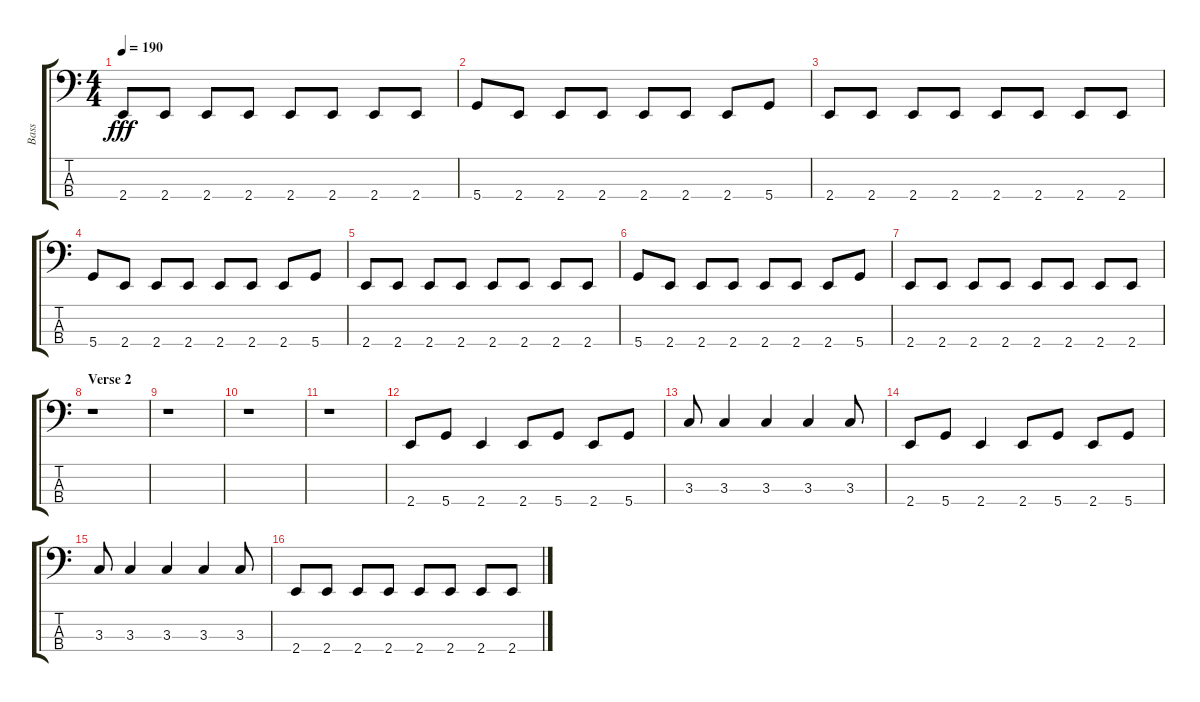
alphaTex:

\track ("Bass" "Bass") {instrument electricbassfinger}
\staff {score tabs}
\tuning (G2 D2 A1 D1) {hide}
\ts (4 4)
\tempo 190
\clef f4
\ks c
2.4.8{dy fff} 2.4.8 2.4.8 2.4.8 2.4.8 2.4.8 2.4.8 2.4.8 |
5.4.8 2.4.8 2.4.8 2.4.8 2.4.8 2.4.8 2.4.8 5.4.8 |
2.4.8 2.4.8 2.4.8 2.4.8 2.4.8 2.4.8 2.4.8 2.4.8 |
5.4.8 2.4.8 2.4.8 2.4.8 2.4.8 2.4.8 2.4.8 5.4.8 |
2.4.8 2.4.8 2.4.8 2.4.8 2.4.8 2.4.8 2.4.8 2.4.8 |
5.4.8 2.4.8 2.4.8 2.4.8 2.4.8 2.4.8 2.4.8 5.4.8 |
2.4.8 2.4.8 2.4.8 2.4.8 2.4.8 2.4.8 2.4.8 2.4.8 |
\section ("" "Verse 2")
r.1 |
r.1 |
r.1 |
r.1 |
2.4.8 5.4.8 2.4.4 2.4.8 5.4.8 2.4.8 5.4.8 |
3.3.8 3.3.4 3.3.4 3.3.4 3.3.8 |
2.4.8 5.4.8 2.4.4 2.4.8 5.4.8 2.4.8 5.4.8 |
3.3.8 3.3.4 3.3.4 3.3.4 3.3.8 |
2.4.8 2.4.8 2.4.8 2.4.8 2.4.8 2.4.8 2.4.8 2.4.8
